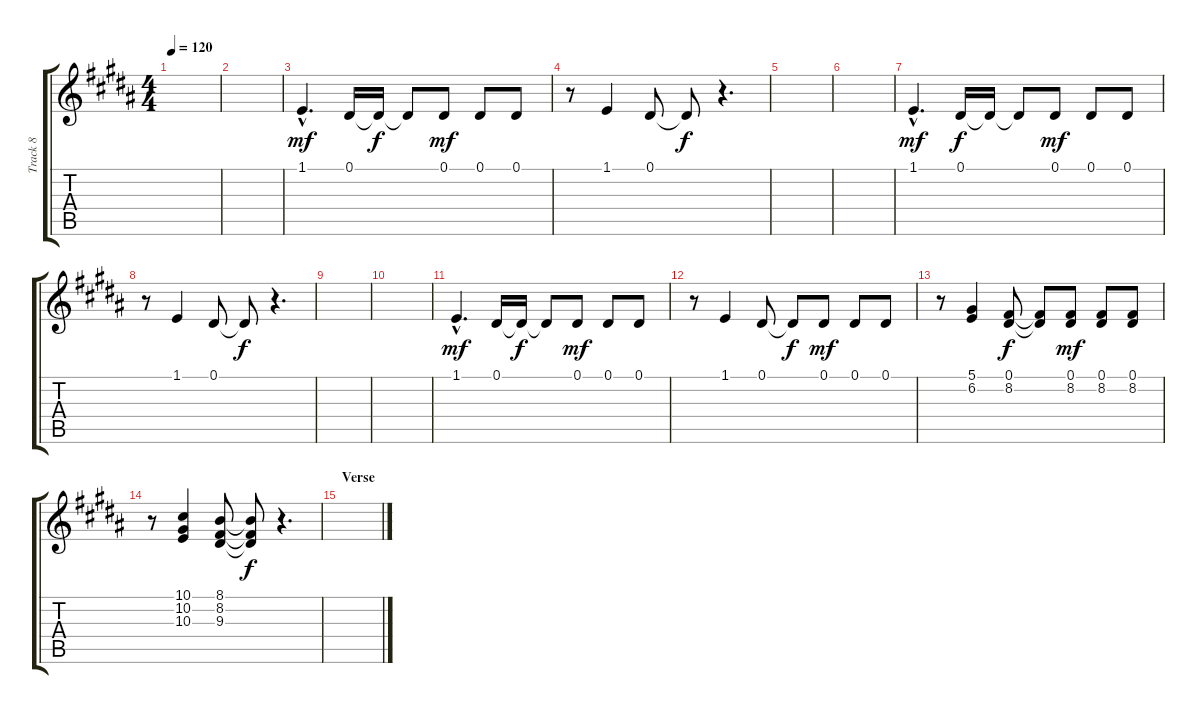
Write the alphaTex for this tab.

\track ("Track 8" "Track 8") {instrument englishhorn}
\staff {score tabs}
\tuning (Eb4 Bb3 Gb3 Db3 Ab2 Eb2) {hide}
\ts (4 4)
\tempo 120
\clef g2
\ks b
|
|
1.1{hac}.4{d dy mf} 0.1.16 0.1{t}.16{dy f} 0.1{t}.8 0.1.8{dy mf} 0.1.8 0.1.8 |
r.8 1.1.4 0.1.8 0.1{t}.8{dy f} r.4{d} |
|
|
1.1{hac}.4{d dy mf} 0.1.16{dy f} 0.1{t}.16 0.1{t}.8 0.1.8{dy mf} 0.1.8 0.1.8 |
r.8 1.1.4 0.1.8 0.1{t}.8{dy f} r.4{d} |
|
|
1.1{hac}.4{d dy mf} 0.1.16 0.1{t}.16{dy f} 0.1{t}.8 0.1.8{dy mf} 0.1.8 0.1.8 |
r.8 1.1.4 0.1.8 0.1{t}.8{dy f} 0.1.8{dy mf} 0.1.8 0.1.8 |
r.8 (5.1 6.2).4 (0.1 8.2).8{dy f} (0.1{t} 8.2{t}).8 (0.1 8.2).8{dy mf} (0.1 8.2).8 (0.1 8.2).8 |
r.8 (10.1 10.2 10.3).4 (8.1 8.2 9.3).8 (8.1{t} 8.2{t} 9.3{t}).8{dy f} r.4{d} |
\section ("" "Verse")
